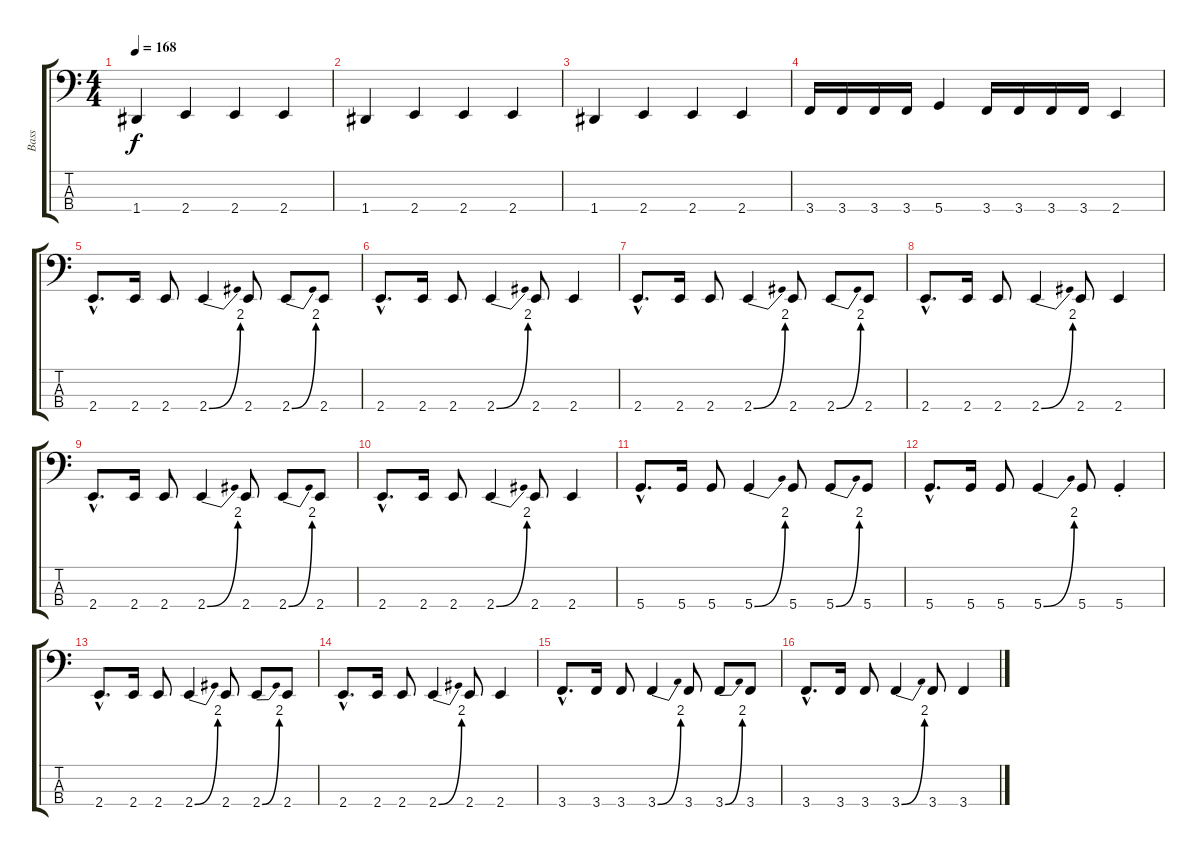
\track ("Bass" "Bass") {instrument slapbass1}
\staff {score tabs}
\tuning (G2 D2 A1 D1) {hide}
\ts (4 4)
\tempo 168
\clef f4
\ks c
1.4.4{dy f} 2.4.4 2.4.4 2.4.4 |
1.4.4 2.4.4 2.4.4 2.4.4 |
1.4.4 2.4.4 2.4.4 2.4.4 |
3.4.16 3.4.16 3.4.16 3.4.16 5.4.4 3.4.16 3.4.16 3.4.16 3.4.16 2.4.4 |
2.4{hac}.8{d} 2.4.16 2.4.8 2.4{be (bend 0 0 60 8)}.4 2.4.8 2.4{be (bend 0 0 60 8)}.8 2.4.8 |
2.4{hac}.8{d} 2.4.16 2.4.8 2.4{be (bend 0 0 60 8)}.4 2.4.8 2.4.4 |
2.4{hac}.8{d} 2.4.16 2.4.8 2.4{be (bend 0 0 60 8)}.4 2.4.8 2.4{be (bend 0 0 60 8)}.8 2.4.8 |
2.4{hac}.8{d} 2.4.16 2.4.8 2.4{be (bend 0 0 60 8)}.4 2.4.8 2.4.4 |
2.4{hac}.8{d} 2.4.16 2.4.8 2.4{be (bend 0 0 60 8)}.4 2.4.8 2.4{be (bend 0 0 60 8)}.8 2.4.8 |
2.4{hac}.8{d} 2.4.16 2.4.8 2.4{be (bend 0 0 60 8)}.4 2.4.8 2.4.4 |
5.4{hac}.8{d} 5.4.16 5.4.8 5.4{be (bend 0 0 60 8)}.4 5.4.8 5.4{be (bend 0 0 60 8)}.8 5.4.8 |
5.4{hac}.8{d} 5.4.16 5.4.8 5.4{be (bend 0 0 60 8)}.4 5.4.8 5.4{st}.4 |
2.4{hac}.8{d} 2.4.16 2.4.8 2.4{be (bend 0 0 60 8)}.4 2.4.8 2.4{be (bend 0 0 60 8)}.8 2.4.8 |
2.4{hac}.8{d} 2.4.16 2.4.8 2.4{be (bend 0 0 60 8)}.4 2.4.8 2.4.4 |
3.4{hac}.8{d} 3.4.16 3.4.8 3.4{be (bend 0 0 60 8)}.4 3.4.8 3.4{be (bend 0 0 60 8)}.8 3.4.8 |
3.4{hac}.8{d} 3.4.16 3.4.8 3.4{be (bend 0 0 60 8)}.4 3.4.8 3.4.4
